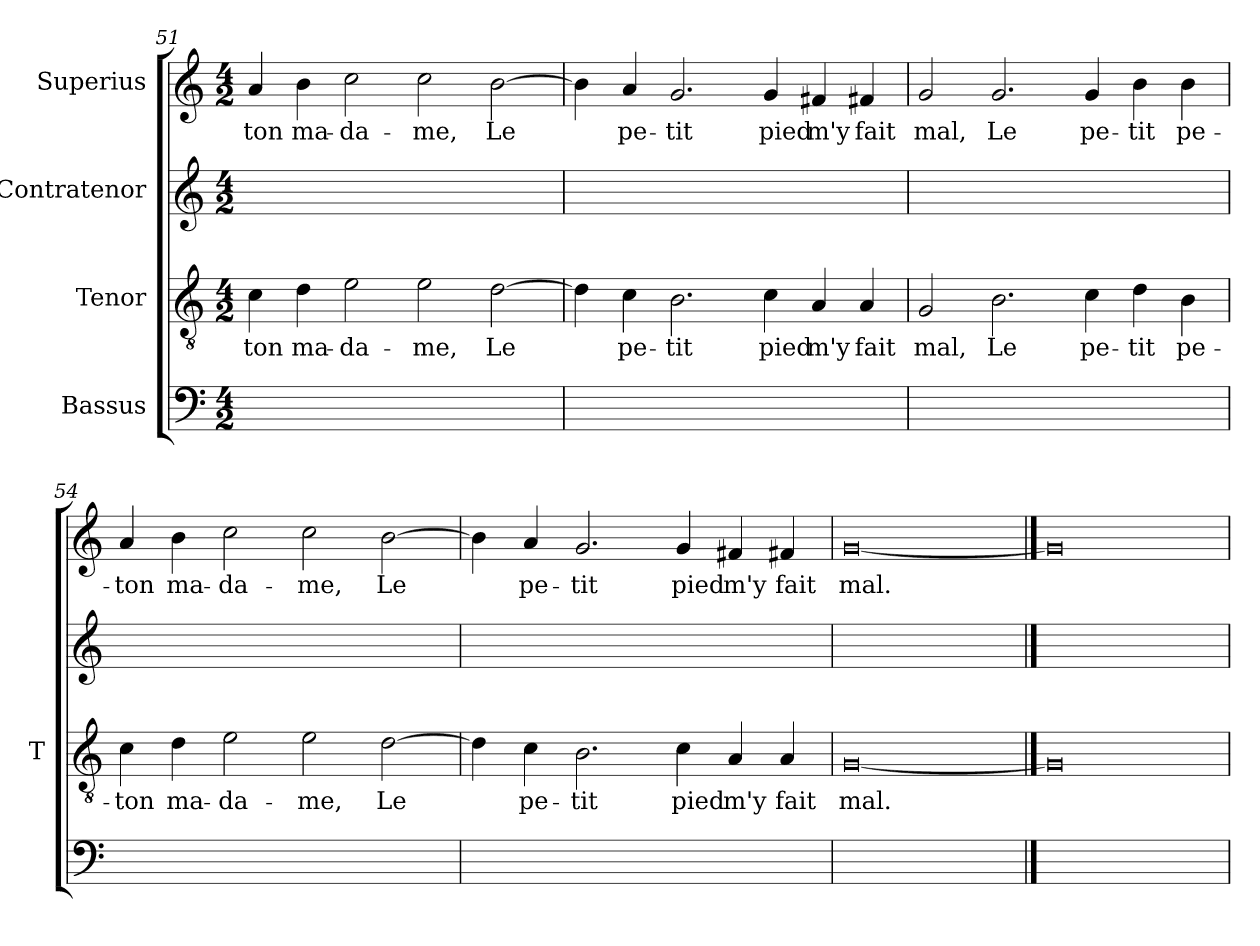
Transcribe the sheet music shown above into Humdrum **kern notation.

**kern	**kern	**text	**kern	**kern	**text
*part4	*part3	*part3	*part2	*part1	*part1
*staff4	*staff3	*staff3	*staff2	*staff1	*staff1
*I"Bassus	*I"Tenor	*	*I"Contratenor	*I"Superius	*
*	*I'T	*	*	*	*
*clefF4	*clefGv2	*	*clefG2	*clefG2	*
*k[]	*k[]	*	*k[]	*k[]	*
*M4/2	*M4/2	*	*M4/2	*M4/2	*
=51	=51	=51	=51	=51	=51
0ryy	4c	-ton	0ryy	4a	-ton
.	4d	ma-	.	4b	ma-
.	2e	da-	.	2cc	da-
.	2e	-me,	.	2cc	-me,
.	[2d	-Le	.	[2b	-Le
=52	=52	=52	=52	=52	=52
0ryy	4d]	.	0ryy	4b]	.
.	4c	pe-	.	4a	pe-
.	2.B	-tit	.	2.g	-tit
.	4c	-pied	.	4g	-pied
.	4A	-m'y	.	4f#X	-m'y
.	4A	-fait	.	4f#X	-fait
=53	=53	=53	=53	=53	=53
0ryy	2G	-mal,	0ryy	2g	-mal,
.	2.B	-Le	.	2.g	-Le
.	4c	pe-	.	4g	pe-
.	4d	-tit	.	4b	-tit
.	4B	pe-	.	4b	pe-
=54	=54	=54	=54	=54	=54
0ryy	4c	-ton	0ryy	4a	-ton
.	4d	ma-	.	4b	ma-
.	2e	da-	.	2cc	da-
.	2e	-me,	.	2cc	-me,
.	[2d	-Le	.	[2b	-Le
=55	=55	=55	=55	=55	=55
0ryy	4d]	.	0ryy	4b]	.
.	4c	pe-	.	4a	pe-
.	2.B	-tit	.	2.g	-tit
.	4c	-pied	.	4g	-pied
.	4A	-m'y	.	4f#X	-m'y
.	4A	-fait	.	4f#X	-fait
=56	=56	=56	=56	=56	=56
0ryy	[0G	-mal.	0ryy	[0g	-mal.
==57	==57	==57	==57	==57	==57
0ryy	0G]	.	0ryy	0g]	.
=	=	=	=	=	=
*-	*-	*-	*-	*-	*-
